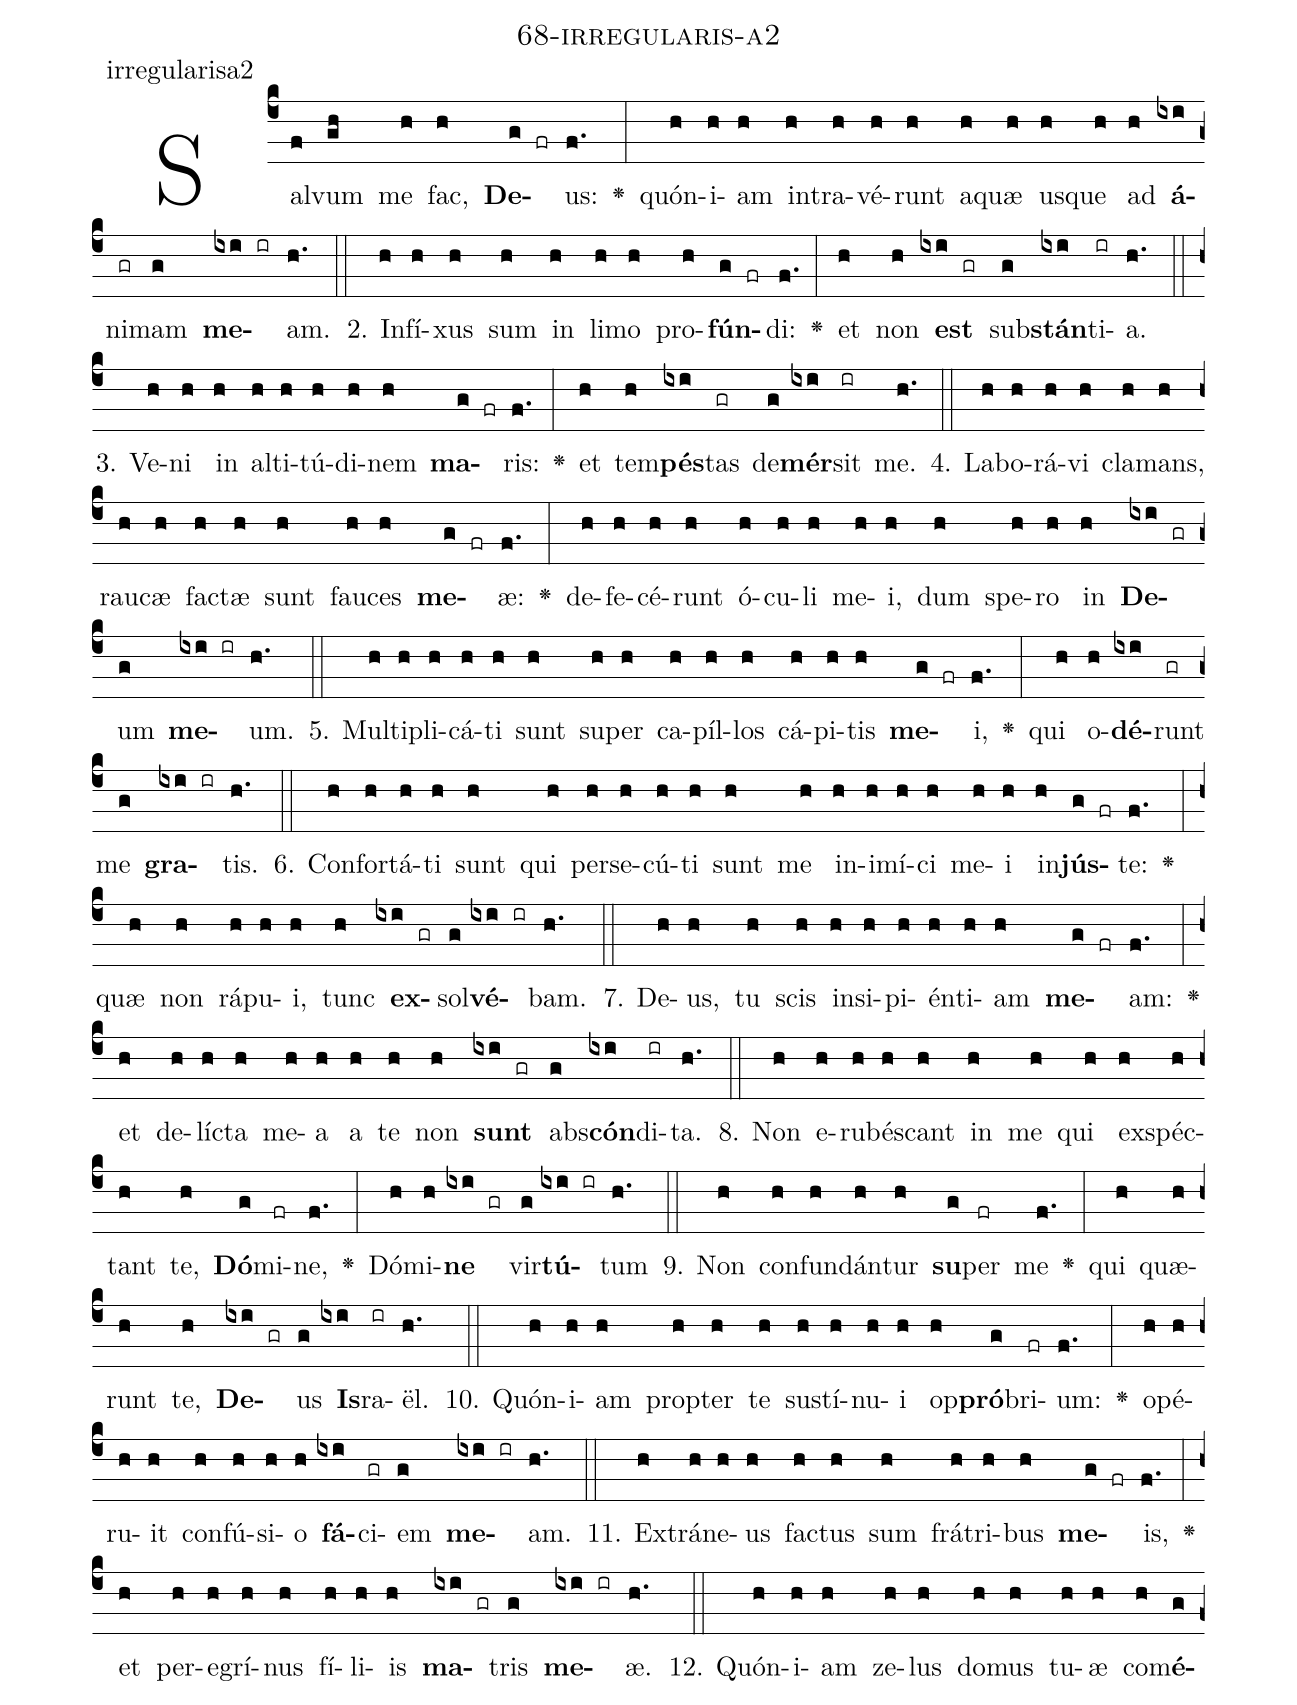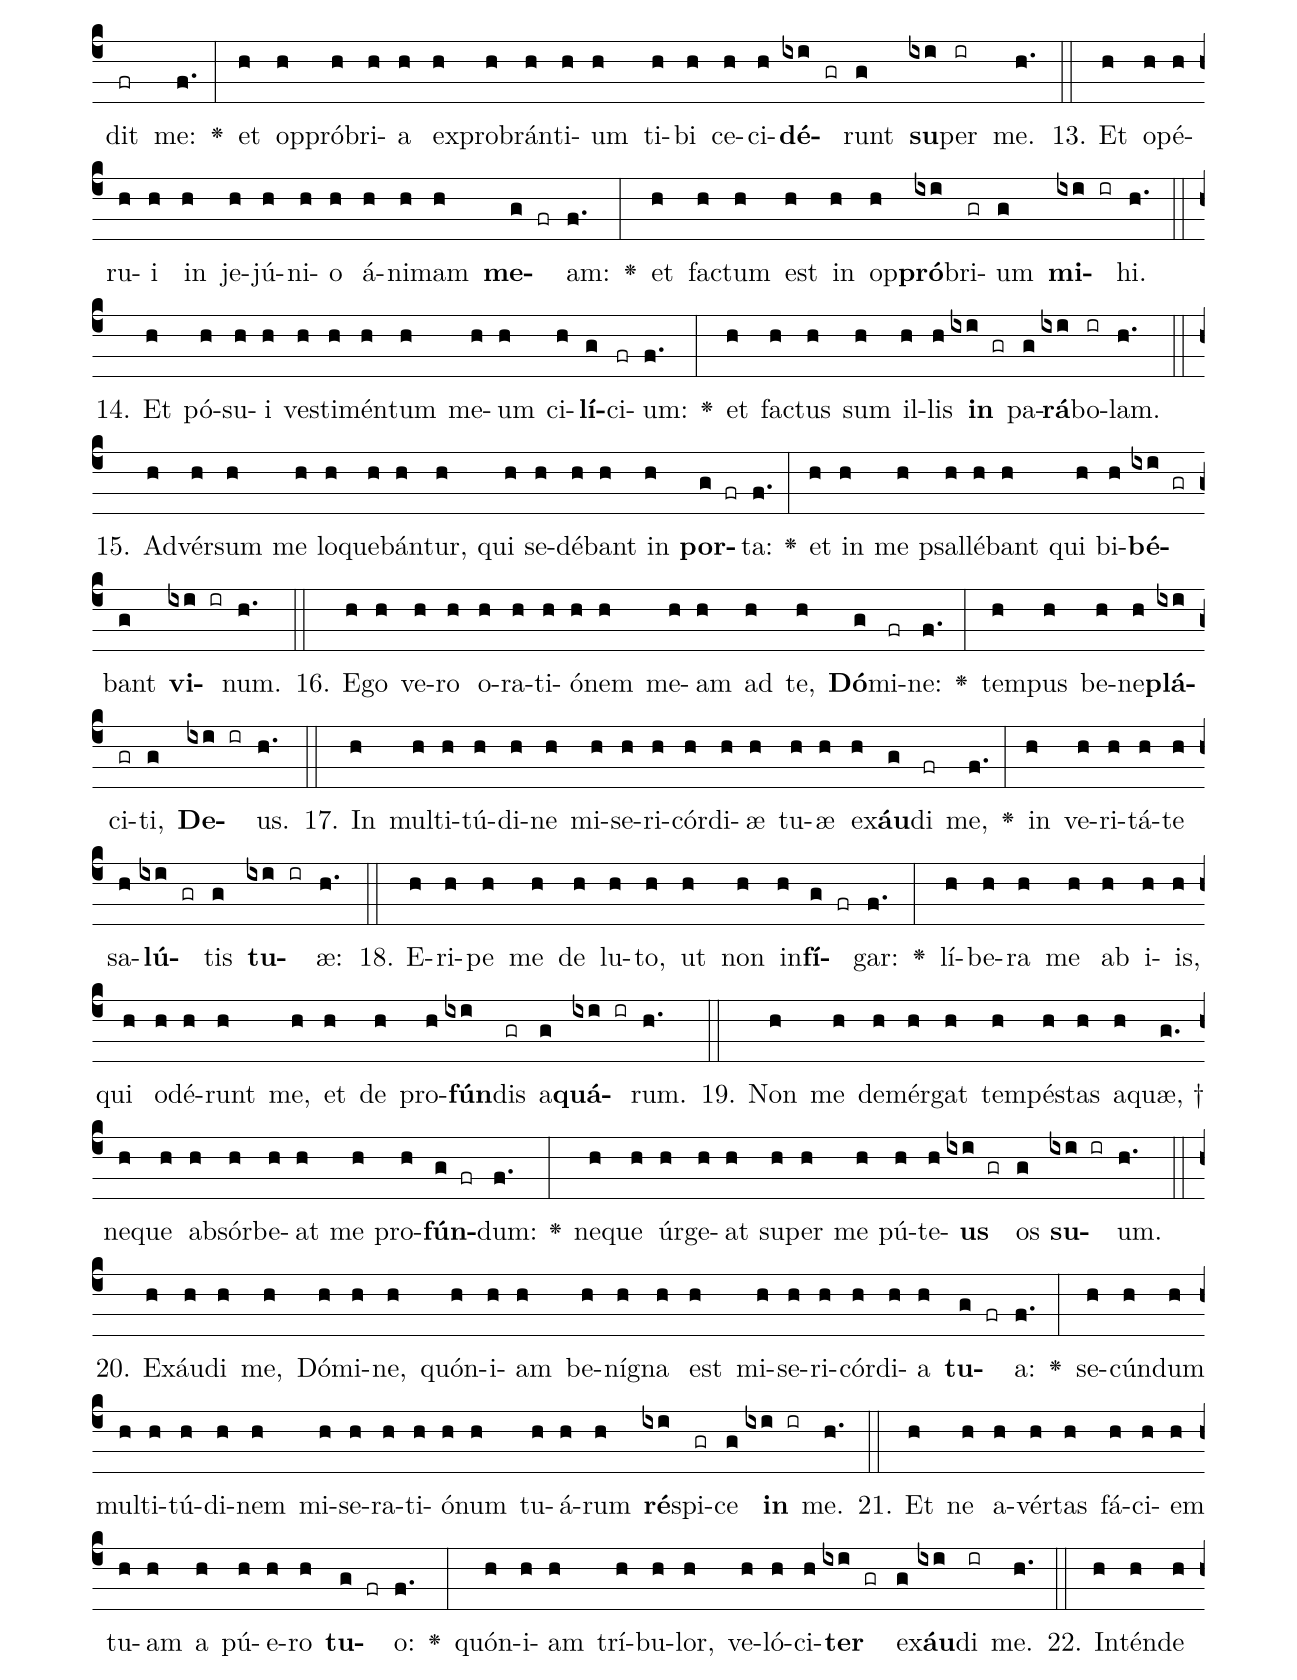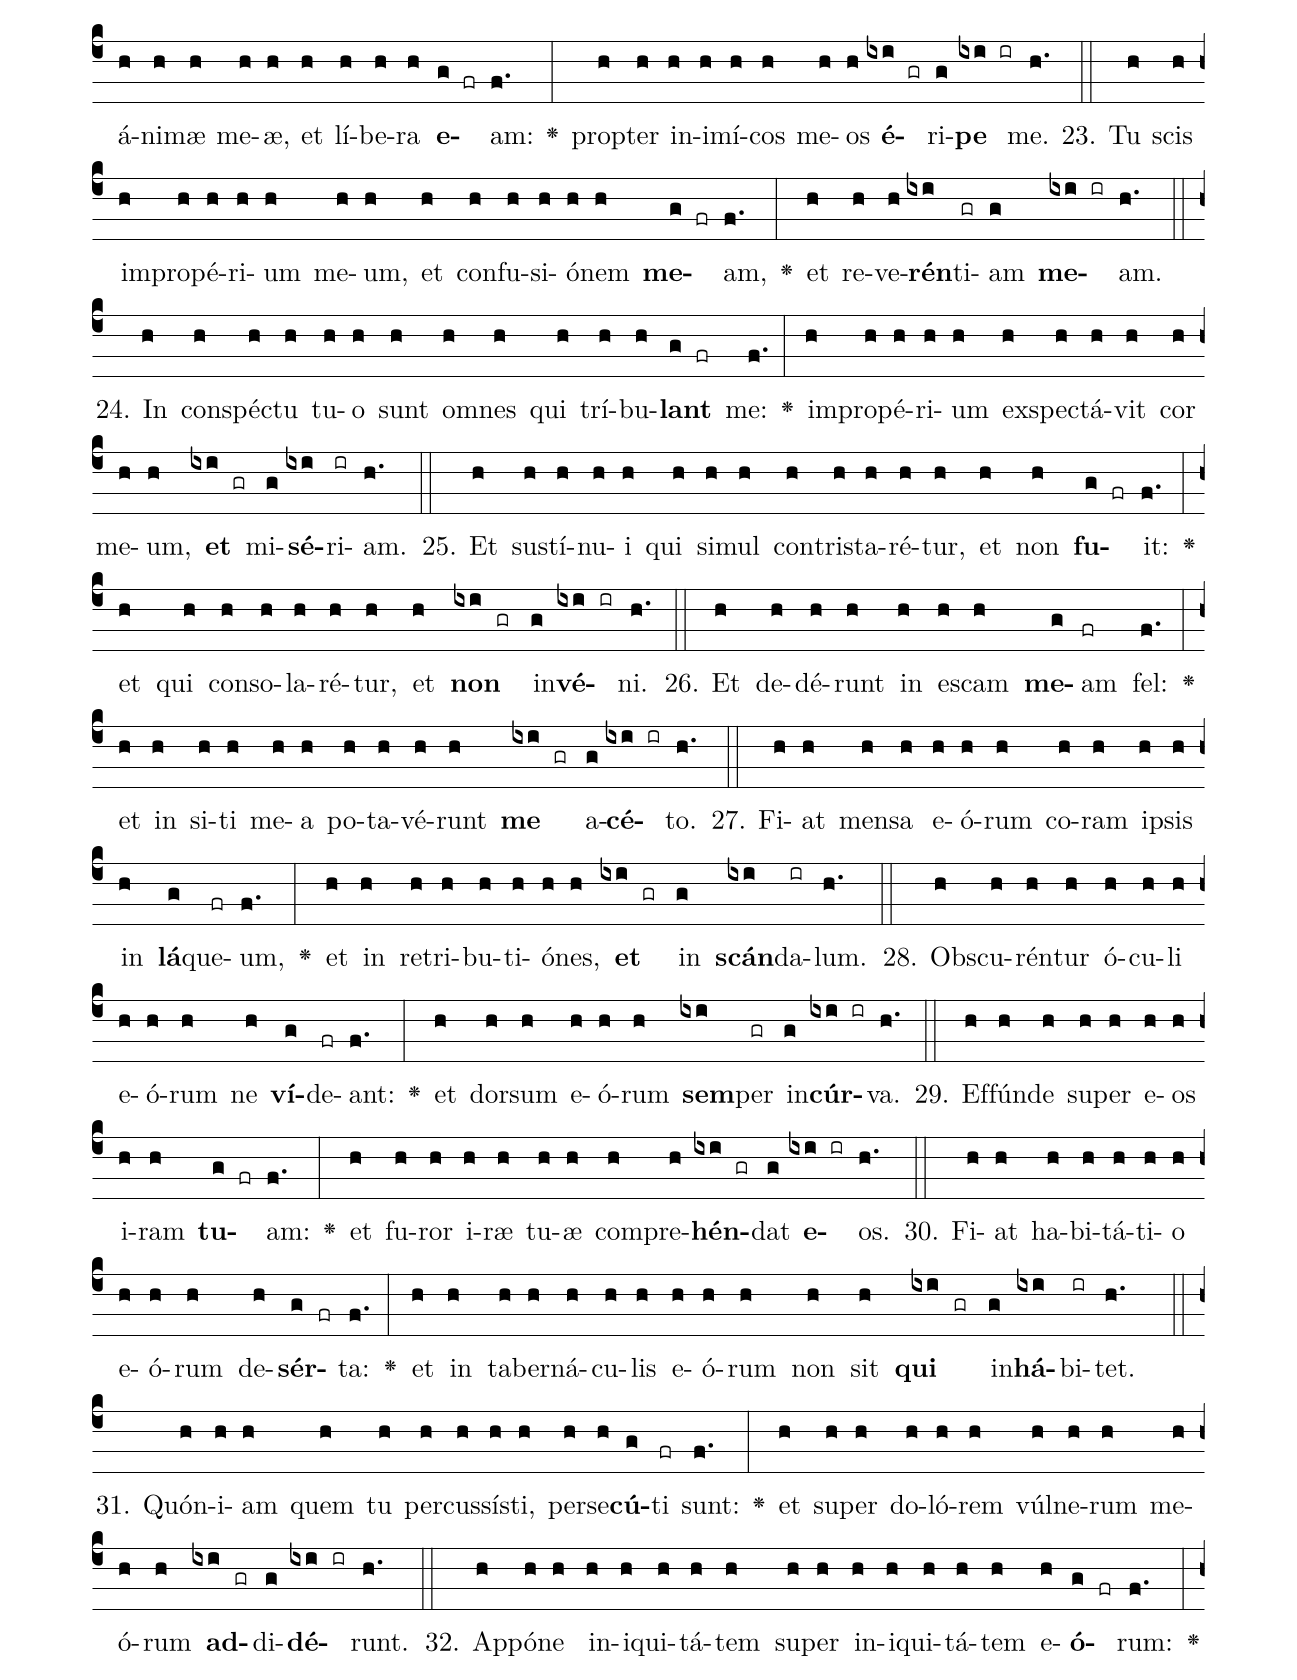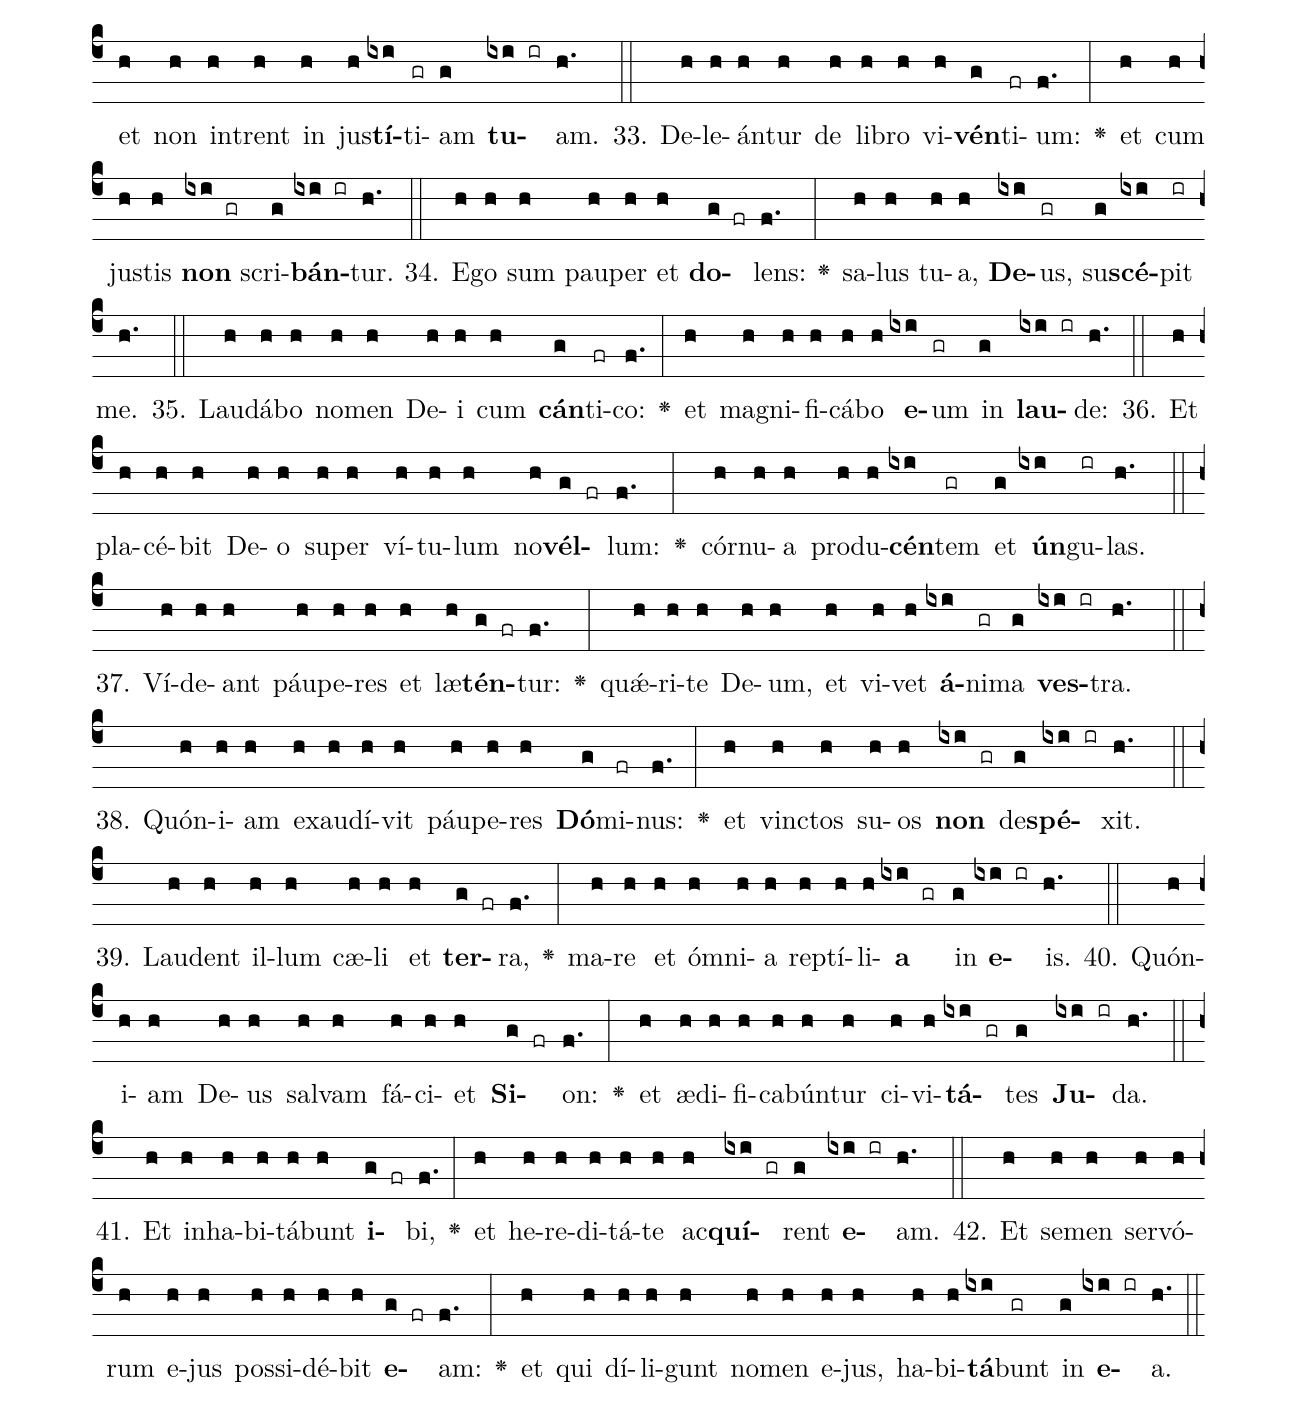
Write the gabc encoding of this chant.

name: 68-irregularis-a2;
annotation: irregularisa2;
%%
(c4)Sal(f)vum(gh) me(h) fac,(h) <b>De</b>(g fr)us:(f.) <v>\greheightstar</v>(:) quón(h)i(h)am(h) in(h)tra(h)vé(h)runt(h) a(h)quæ(h) us(h)que(h) ad(h) <b>á</b>(ixi)ni(gr)mam(g) <b>me</b>(ixi ir)am.(h.) (::)
2. In(h)fí(h)xus(h) sum(h) in(h) li(h)mo(h) pro(h)<b>fún</b>(g fr)di:(f.) <v>\greheightstar</v>(:) et(h) non(h) <b>est</b>(ixi gr) sub(g)<b>stán</b>(ixi)ti(ir)a.(h.) (::)
3. Ve(h)ni(h) in(h) al(h)ti(h)tú(h)di(h)nem(h) <b>ma</b>(g fr)ris:(f.) <v>\greheightstar</v>(:) et(h) tem(h)<b>pés</b>(ixi)tas(gr) de(g)<b>mér</b>(ixi)sit(ir) me.(h.) (::)
4. La(h)bo(h)rá(h)vi(h) cla(h)mans,(h) rau(h)cæ(h) fac(h)tæ(h) sunt(h) fau(h)ces(h) <b>me</b>(g fr)æ:(f.) <v>\greheightstar</v>(:) de(h)fe(h)cé(h)runt(h) ó(h)cu(h)li(h) me(h)i,(h) dum(h) spe(h)ro(h) in(h) <b>De</b>(ixi gr)um(g) <b>me</b>(ixi ir)um.(h.) (::)
5. Mul(h)ti(h)pli(h)cá(h)ti(h) sunt(h) su(h)per(h) ca(h)píl(h)los(h) cá(h)pi(h)tis(h) <b>me</b>(g fr)i,(f.) <v>\greheightstar</v>(:) qui(h) o(h)<b>dé</b>(ixi)runt(gr) me(g) <b>gra</b>(ixi ir)tis.(h.) (::)
6. Con(h)for(h)tá(h)ti(h) sunt(h) qui(h) per(h)se(h)cú(h)ti(h) sunt(h) me(h) in(h)i(h)mí(h)ci(h) me(h)i(h) in(h)<b>jús</b>(g fr)te:(f.) <v>\greheightstar</v>(:) quæ(h) non(h) rá(h)pu(h)i,(h) tunc(h) <b>ex</b>(ixi gr)sol(g)<b>vé</b>(ixi ir)bam.(h.) (::)
7. De(h)us,(h) tu(h) scis(h) in(h)si(h)pi(h)én(h)ti(h)am(h) <b>me</b>(g fr)am:(f.) <v>\greheightstar</v>(:) et(h) de(h)líc(h)ta(h) me(h)a(h) a(h) te(h) non(h) <b>sunt</b>(ixi gr) abs(g)<b>cón</b>(ixi)di(ir)ta.(h.) (::)
8. Non(h) e(h)ru(h)bés(h)cant(h) in(h) me(h) qui(h) ex(h)spéc(h)tant(h) te,(h) <b>Dó</b>(g)mi(fr)ne,(f.) <v>\greheightstar</v>(:) Dó(h)mi(h)<b>ne</b>(ixi gr) vir(g)<b>tú</b>(ixi ir)tum(h.) (::)
9. Non(h) con(h)fun(h)dán(h)tur(h) <b>su</b>(g)per(fr) me(f.) <v>\greheightstar</v>(:) qui(h) quæ(h)runt(h) te,(h) <b>De</b>(ixi gr)us(g) <b>Is</b>(ixi)ra(ir)ël.(h.) (::)
10. Quón(h)i(h)am(h) prop(h)ter(h) te(h) sus(h)tí(h)nu(h)i(h) op(h)<b>pró</b>(g)bri(fr)um:(f.) <v>\greheightstar</v>(:) o(h)pé(h)ru(h)it(h) con(h)fú(h)si(h)o(h) <b>fá</b>(ixi)ci(gr)em(g) <b>me</b>(ixi ir)am.(h.) (::)
11. Ex(h)trá(h)ne(h)us(h) fac(h)tus(h) sum(h) frá(h)tri(h)bus(h) <b>me</b>(g fr)is,(f.) <v>\greheightstar</v>(:) et(h) per(h)e(h)grí(h)nus(h) fí(h)li(h)is(h) <b>ma</b>(ixi gr)tris(g) <b>me</b>(ixi ir)æ.(h.) (::)
12. Quón(h)i(h)am(h) ze(h)lus(h) do(h)mus(h) tu(h)æ(h) com(h)<b>é</b>(g)dit(fr) me:(f.) <v>\greheightstar</v>(:) et(h) op(h)pró(h)bri(h)a(h) ex(h)pro(h)brán(h)ti(h)um(h) ti(h)bi(h) ce(h)ci(h)<b>dé</b>(ixi gr)runt(g) <b>su</b>(ixi)per(ir) me.(h.) (::)
13. Et(h) o(h)pé(h)ru(h)i(h) in(h) je(h)jú(h)ni(h)o(h) á(h)ni(h)mam(h) <b>me</b>(g fr)am:(f.) <v>\greheightstar</v>(:) et(h) fac(h)tum(h) est(h) in(h) op(h)<b>pró</b>(ixi)bri(gr)um(g) <b>mi</b>(ixi ir)hi.(h.) (::)
14. Et(h) pó(h)su(h)i(h) ves(h)ti(h)mén(h)tum(h) me(h)um(h) ci(h)<b>lí</b>(g)ci(fr)um:(f.) <v>\greheightstar</v>(:) et(h) fac(h)tus(h) sum(h) il(h)lis(h) <b>in</b>(ixi gr) pa(g)<b>rá</b>(ixi)bo(ir)lam.(h.) (::)
15. Ad(h)vér(h)sum(h) me(h) lo(h)que(h)bán(h)tur,(h) qui(h) se(h)dé(h)bant(h) in(h) <b>por</b>(g fr)ta:(f.) <v>\greheightstar</v>(:) et(h) in(h) me(h) psal(h)lé(h)bant(h) qui(h) bi(h)<b>bé</b>(ixi gr)bant(g) <b>vi</b>(ixi ir)num.(h.) (::)
16. E(h)go(h) ve(h)ro(h) o(h)ra(h)ti(h)ó(h)nem(h) me(h)am(h) ad(h) te,(h) <b>Dó</b>(g)mi(fr)ne:(f.) <v>\greheightstar</v>(:) tem(h)pus(h) be(h)ne(h)<b>plá</b>(ixi)ci(gr)ti,(g) <b>De</b>(ixi ir)us.(h.) (::)
17. In(h) mul(h)ti(h)tú(h)di(h)ne(h) mi(h)se(h)ri(h)cór(h)di(h)æ(h) tu(h)æ(h) ex(h)<b>áu</b>(g)di(fr) me,(f.) <v>\greheightstar</v>(:) in(h) ve(h)ri(h)tá(h)te(h) sa(h)<b>lú</b>(ixi gr)tis(g) <b>tu</b>(ixi ir)æ:(h.) (::)
18. E(h)ri(h)pe(h) me(h) de(h) lu(h)to,(h) ut(h) non(h) in(h)<b>fí</b>(g fr)gar:(f.) <v>\greheightstar</v>(:) lí(h)be(h)ra(h) me(h) ab(h) i(h)is,(h) qui(h) o(h)dé(h)runt(h) me,(h) et(h) de(h) pro(h)<b>fún</b>(ixi)dis(gr) a(g)<b>quá</b>(ixi ir)rum.(h.) (::)
19. Non(h) me(h) de(h)mér(h)gat(h) tem(h)pés(h)tas(h) a(h)quæ, †(g.) ne(h)que(h) ab(h)sór(h)be(h)at(h) me(h) pro(h)<b>fún</b>(g fr)dum:(f.) <v>\greheightstar</v>(:) ne(h)que(h) úr(h)ge(h)at(h) su(h)per(h) me(h) pú(h)te(h)<b>us</b>(ixi gr) os(g) <b>su</b>(ixi ir)um.(h.) (::)
20. Ex(h)áu(h)di(h) me,(h) Dó(h)mi(h)ne,(h) quón(h)i(h)am(h) be(h)ní(h)gna(h) est(h) mi(h)se(h)ri(h)cór(h)di(h)a(h) <b>tu</b>(g fr)a:(f.) <v>\greheightstar</v>(:) se(h)cún(h)dum(h) mul(h)ti(h)tú(h)di(h)nem(h) mi(h)se(h)ra(h)ti(h)ó(h)num(h) tu(h)á(h)rum(h) <b>ré</b>(ixi)spi(gr)ce(g) <b>in</b>(ixi ir) me.(h.) (::)
21. Et(h) ne(h) a(h)vér(h)tas(h) fá(h)ci(h)em(h) tu(h)am(h) a(h) pú(h)e(h)ro(h) <b>tu</b>(g fr)o:(f.) <v>\greheightstar</v>(:) quón(h)i(h)am(h) trí(h)bu(h)lor,(h) ve(h)ló(h)ci(h)<b>ter</b>(ixi gr) ex(g)<b>áu</b>(ixi)di(ir) me.(h.) (::)
22. In(h)tén(h)de(h) á(h)ni(h)mæ(h) me(h)æ,(h) et(h) lí(h)be(h)ra(h) <b>e</b>(g fr)am:(f.) <v>\greheightstar</v>(:) prop(h)ter(h) in(h)i(h)mí(h)cos(h) me(h)os(h) <b>é</b>(ixi gr)ri(g)<b>pe</b>(ixi ir) me.(h.) (::)
23. Tu(h) scis(h) im(h)pro(h)pé(h)ri(h)um(h) me(h)um,(h) et(h) con(h)fu(h)si(h)ó(h)nem(h) <b>me</b>(g fr)am,(f.) <v>\greheightstar</v>(:) et(h) re(h)ve(h)<b>rén</b>(ixi)ti(gr)am(g) <b>me</b>(ixi ir)am.(h.) (::)
24. In(h) con(h)spéc(h)tu(h) tu(h)o(h) sunt(h) om(h)nes(h) qui(h) trí(h)bu(h)<b>lant</b>(g fr) me:(f.) <v>\greheightstar</v>(:) im(h)pro(h)pé(h)ri(h)um(h) ex(h)spec(h)tá(h)vit(h) cor(h) me(h)um,(h) <b>et</b>(ixi gr) mi(g)<b>sé</b>(ixi)ri(ir)am.(h.) (::)
25. Et(h) sus(h)tí(h)nu(h)i(h) qui(h) si(h)mul(h) con(h)tris(h)ta(h)ré(h)tur,(h) et(h) non(h) <b>fu</b>(g fr)it:(f.) <v>\greheightstar</v>(:) et(h) qui(h) con(h)so(h)la(h)ré(h)tur,(h) et(h) <b>non</b>(ixi gr) in(g)<b>vé</b>(ixi ir)ni.(h.) (::)
26. Et(h) de(h)dé(h)runt(h) in(h) es(h)cam(h) <b>me</b>(g)am(fr) fel:(f.) <v>\greheightstar</v>(:) et(h) in(h) si(h)ti(h) me(h)a(h) po(h)ta(h)vé(h)runt(h) <b>me</b>(ixi gr) a(g)<b>cé</b>(ixi ir)to.(h.) (::)
27. Fi(h)at(h) men(h)sa(h) e(h)ó(h)rum(h) co(h)ram(h) ip(h)sis(h) in(h) <b>lá</b>(g)que(fr)um,(f.) <v>\greheightstar</v>(:) et(h) in(h) re(h)tri(h)bu(h)ti(h)ó(h)nes,(h) <b>et</b>(ixi gr) in(g) <b>scán</b>(ixi)da(ir)lum.(h.) (::)
28. Obs(h)cu(h)rén(h)tur(h) ó(h)cu(h)li(h) e(h)ó(h)rum(h) ne(h) <b>ví</b>(g)de(fr)ant:(f.) <v>\greheightstar</v>(:) et(h) dor(h)sum(h) e(h)ó(h)rum(h) <b>sem</b>(ixi)per(gr) in(g)<b>cúr</b>(ixi ir)va.(h.) (::)
29. Ef(h)fún(h)de(h) su(h)per(h) e(h)os(h) i(h)ram(h) <b>tu</b>(g fr)am:(f.) <v>\greheightstar</v>(:) et(h) fu(h)ror(h) i(h)ræ(h) tu(h)æ(h) com(h)pre(h)<b>hén</b>(ixi gr)dat(g) <b>e</b>(ixi ir)os.(h.) (::)
30. Fi(h)at(h) ha(h)bi(h)tá(h)ti(h)o(h) e(h)ó(h)rum(h) de(h)<b>sér</b>(g fr)ta:(f.) <v>\greheightstar</v>(:) et(h) in(h) ta(h)ber(h)ná(h)cu(h)lis(h) e(h)ó(h)rum(h) non(h) sit(h) <b>qui</b>(ixi gr) in(g)<b>há</b>(ixi)bi(ir)tet.(h.) (::)
31. Quón(h)i(h)am(h) quem(h) tu(h) per(h)cus(h)sís(h)ti,(h) per(h)se(h)<b>cú</b>(g)ti(fr) sunt:(f.) <v>\greheightstar</v>(:) et(h) su(h)per(h) do(h)ló(h)rem(h) vúl(h)ne(h)rum(h) me(h)ó(h)rum(h) <b>ad</b>(ixi gr)di(g)<b>dé</b>(ixi ir)runt.(h.) (::)
32. Ap(h)pó(h)ne(h) in(h)i(h)qui(h)tá(h)tem(h) su(h)per(h) in(h)i(h)qui(h)tá(h)tem(h) e(h)<b>ó</b>(g fr)rum:(f.) <v>\greheightstar</v>(:) et(h) non(h) in(h)trent(h) in(h) jus(h)<b>tí</b>(ixi)ti(gr)am(g) <b>tu</b>(ixi ir)am.(h.) (::)
33. De(h)le(h)án(h)tur(h) de(h) li(h)bro(h) vi(h)<b>vén</b>(g)ti(fr)um:(f.) <v>\greheightstar</v>(:) et(h) cum(h) jus(h)tis(h) <b>non</b>(ixi gr) scri(g)<b>bán</b>(ixi ir)tur.(h.) (::)
34. E(h)go(h) sum(h) pau(h)per(h) et(h) <b>do</b>(g fr)lens:(f.) <v>\greheightstar</v>(:) sa(h)lus(h) tu(h)a,(h) <b>De</b>(ixi)us,(gr) su(g)<b>scé</b>(ixi)pit(ir) me.(h.) (::)
35. Lau(h)dá(h)bo(h) no(h)men(h) De(h)i(h) cum(h) <b>cán</b>(g)ti(fr)co:(f.) <v>\greheightstar</v>(:) et(h) ma(h)gni(h)fi(h)cá(h)bo(h) <b>e</b>(ixi)um(gr) in(g) <b>lau</b>(ixi ir)de:(h.) (::)
36. Et(h) pla(h)cé(h)bit(h) De(h)o(h) su(h)per(h) ví(h)tu(h)lum(h) no(h)<b>vél</b>(g fr)lum:(f.) <v>\greheightstar</v>(:) cór(h)nu(h)a(h) pro(h)du(h)<b>cén</b>(ixi)tem(gr) et(g) <b>ún</b>(ixi)gu(ir)las.(h.) (::)
37. Ví(h)de(h)ant(h) páu(h)pe(h)res(h) et(h) læ(h)<b>tén</b>(g fr)tur:(f.) <v>\greheightstar</v>(:) quǽ(h)ri(h)te(h) De(h)um,(h) et(h) vi(h)vet(h) <b>á</b>(ixi)ni(gr)ma(g) <b>ves</b>(ixi ir)tra.(h.) (::)
38. Quón(h)i(h)am(h) ex(h)au(h)dí(h)vit(h) páu(h)pe(h)res(h) <b>Dó</b>(g)mi(fr)nus:(f.) <v>\greheightstar</v>(:) et(h) vinc(h)tos(h) su(h)os(h) <b>non</b>(ixi gr) de(g)<b>spé</b>(ixi ir)xit.(h.) (::)
39. Lau(h)dent(h) il(h)lum(h) cæ(h)li(h) et(h) <b>ter</b>(g fr)ra,(f.) <v>\greheightstar</v>(:) ma(h)re(h) et(h) óm(h)ni(h)a(h) rep(h)tí(h)li(h)<b>a</b>(ixi gr) in(g) <b>e</b>(ixi ir)is.(h.) (::)
40. Quón(h)i(h)am(h) De(h)us(h) sal(h)vam(h) fá(h)ci(h)et(h) <b>Si</b>(g fr)on:(f.) <v>\greheightstar</v>(:) et(h) æ(h)di(h)fi(h)ca(h)bún(h)tur(h) ci(h)vi(h)<b>tá</b>(ixi gr)tes(g) <b>Ju</b>(ixi ir)da.(h.) (::)
41. Et(h) in(h)ha(h)bi(h)tá(h)bunt(h) <b>i</b>(g fr)bi,(f.) <v>\greheightstar</v>(:) et(h) he(h)re(h)di(h)tá(h)te(h) ac(h)<b>quí</b>(ixi gr)rent(g) <b>e</b>(ixi ir)am.(h.) (::)
42. Et(h) se(h)men(h) ser(h)vó(h)rum(h) e(h)jus(h) pos(h)si(h)dé(h)bit(h) <b>e</b>(g fr)am:(f.) <v>\greheightstar</v>(:) et(h) qui(h) dí(h)li(h)gunt(h) no(h)men(h) e(h)jus,(h) ha(h)bi(h)<b>tá</b>(ixi)bunt(gr) in(g) <b>e</b>(ixi ir)a.(h.) (::)
